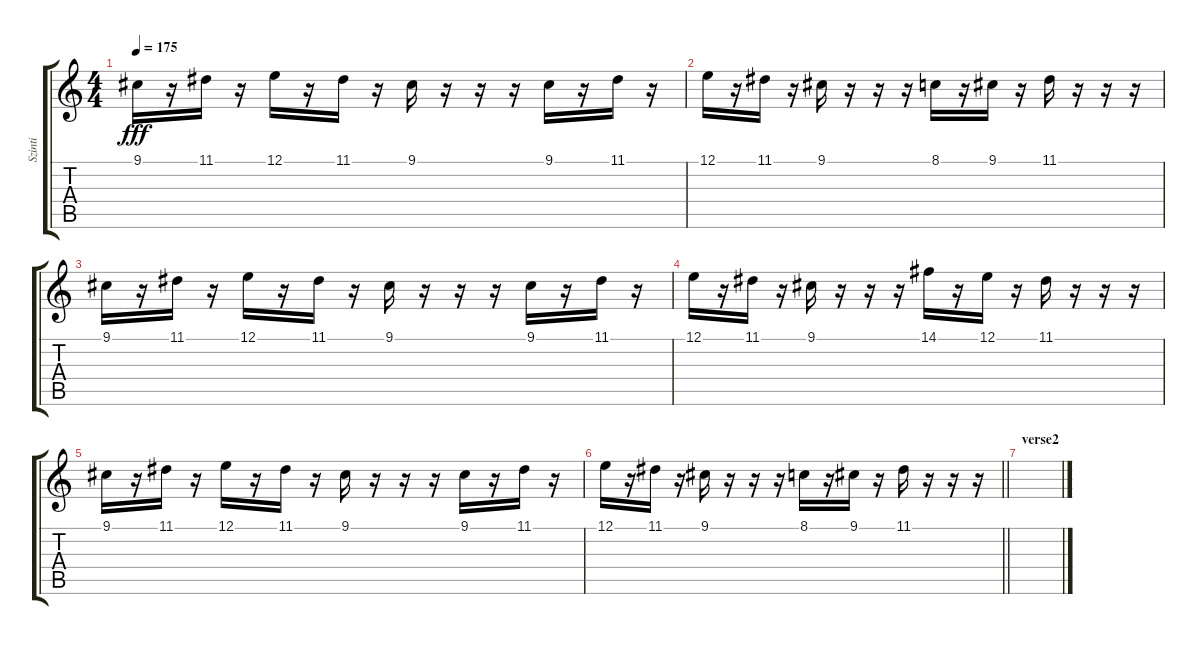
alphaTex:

\track ("Szinti" "Szinti") {instrument stringensemble1}
\staff {score tabs}
\tuning (E4 B3 G3 D3 A2 E2) {hide}
\ts (4 4)
\tempo 175
\clef g2
\ks c
9.1.16{dy fff} r.16 11.1.16 r.16 12.1.16 r.16 11.1.16 r.16 9.1.16 r.16 r.16 r.16 9.1.16 r.16 11.1.16 r.16 |
12.1.16 r.16 11.1.16 r.16 9.1.16 r.16 r.16 r.16 8.1.16 r.16 9.1.16 r.16 11.1.16 r.16 r.16 r.16 |
9.1.16 r.16 11.1.16 r.16 12.1.16 r.16 11.1.16 r.16 9.1.16 r.16 r.16 r.16 9.1.16 r.16 11.1.16 r.16 |
12.1.16 r.16 11.1.16 r.16 9.1.16 r.16 r.16 r.16 14.1.16 r.16 12.1.16 r.16 11.1.16 r.16 r.16 r.16 |
9.1.16 r.16 11.1.16 r.16 12.1.16 r.16 11.1.16 r.16 9.1.16 r.16 r.16 r.16 9.1.16 r.16 11.1.16 r.16 |
\barLineRight lightlight
12.1.16 r.16 11.1.16 r.16 9.1.16 r.16 r.16 r.16 8.1.16 r.16 9.1.16 r.16 11.1.16 r.16 r.16 r.16 |
\section ("" "verse2")
